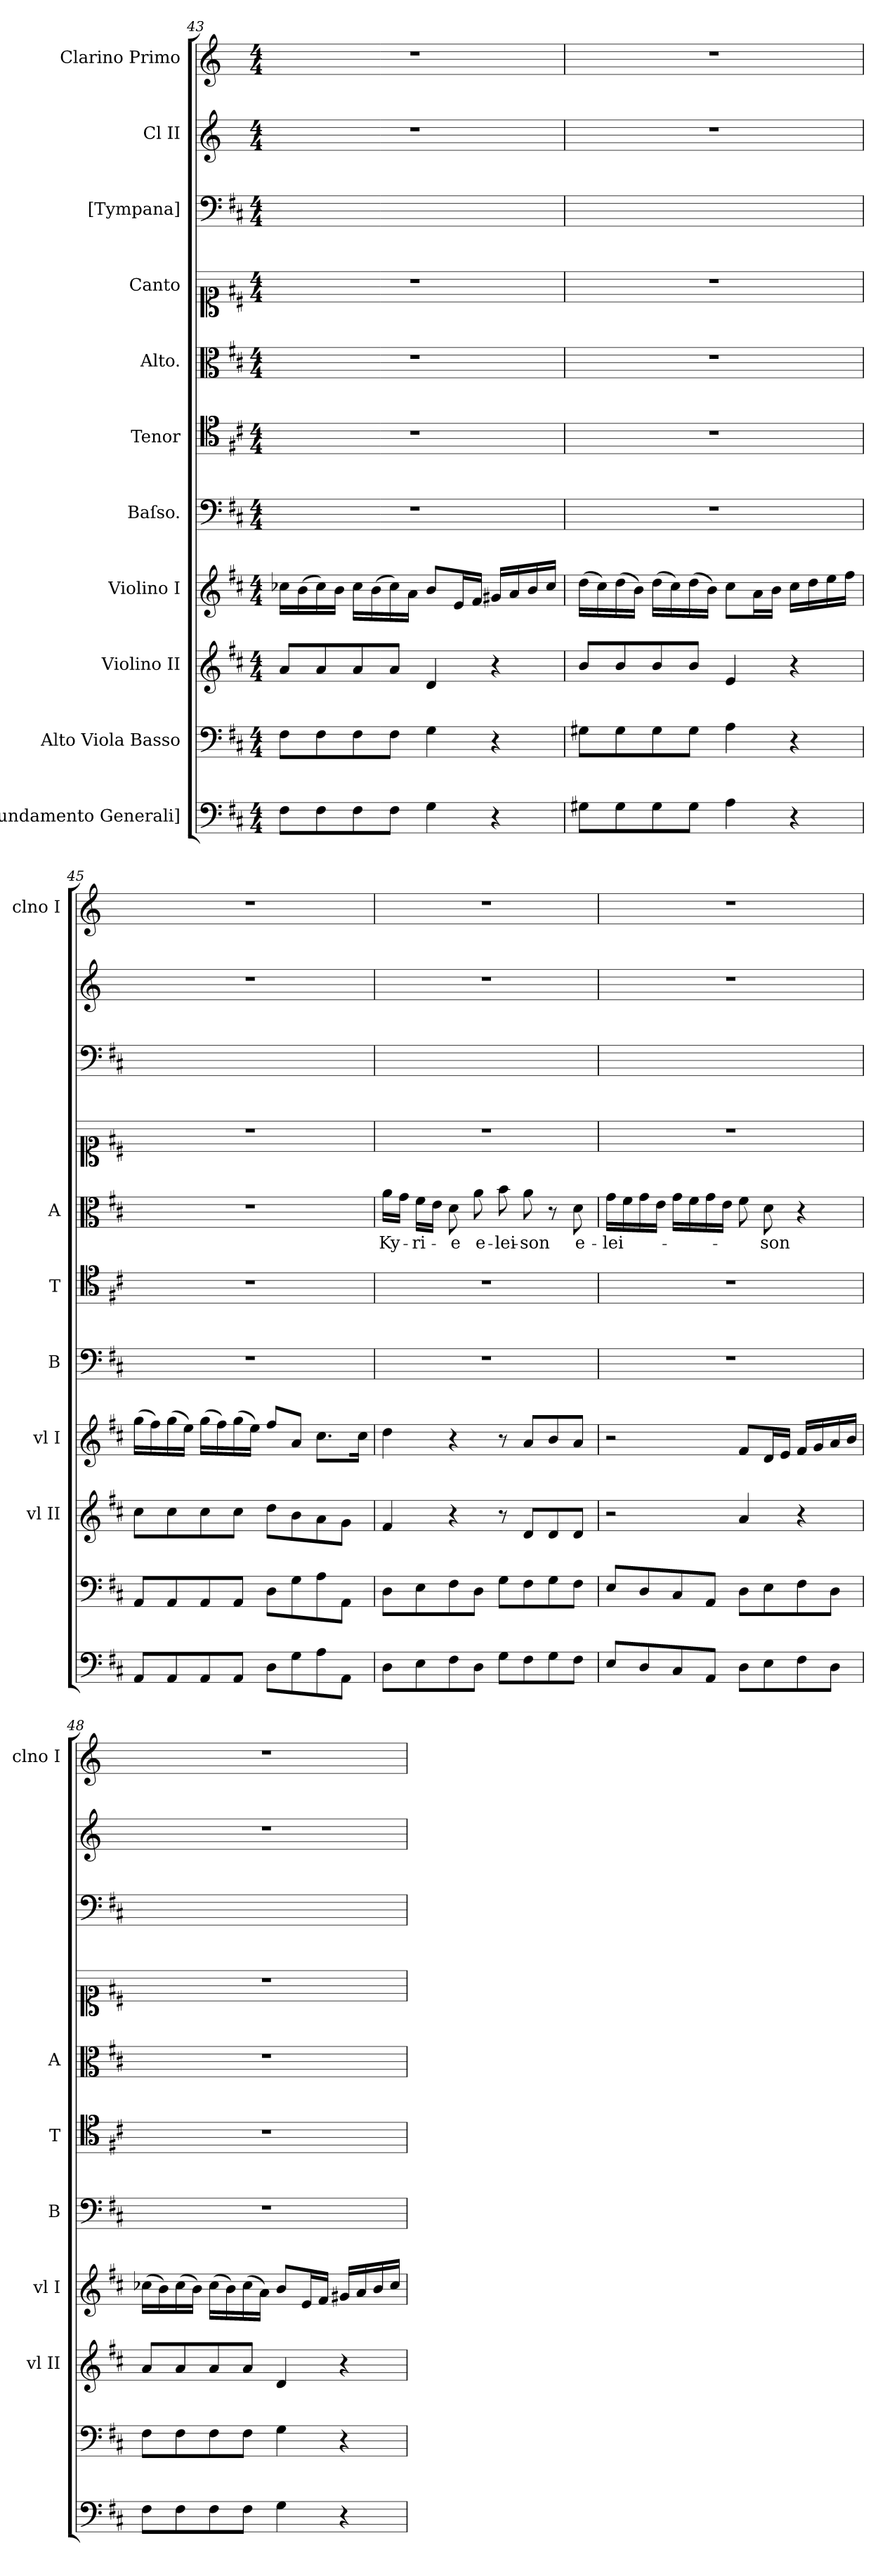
**kern	**kern	**kern	**kern	**kern	**kern	**kern	**text	**kern	**kern	**kern	**kern
*part11	*part10	*part9	*part8	*part7	*part6	*part5	*part5	*part4	*part3	*part2	*part1
*staff11	*staff10	*staff9	*staff8	*staff7	*staff6	*staff5	*staff5	*staff4	*staff3	*staff2	*staff1
*I"[Fundamento Generali]	*I"Alto Viola Basso	*I"Violino II	*I"Violino I	*I"Baſso.	*I"Tenor	*I"Alto.	*	*I"Canto	*I"[Tympana]	*I"Cl II	*I"Clarino Primo
*	*	*I'vl II	*I'vl I	*I'B	*I'T	*I'A	*	*	*	*	*I'clno I
*clefF4	*clefF4	*clefG2	*clefG2	*clefF4	*clefC4	*clefC3	*	*clefC1	*clefF4	*clefG2	*clefG2
*	*	*	*	*	*	*	*	*	*	*ITrd-1c-2	*ITrd-1c-2
*k[f#c#]	*k[f#c#]	*k[f#c#]	*k[f#c#]	*k[f#c#]	*k[f#c#]	*k[f#c#]	*	*k[f#c#]	*k[f#c#]	*k[f#c#]	*k[f#c#]
*M4/4	*M4/4	*M4/4	*M4/4	*M4/4	*M4/4	*M4/4	*	*M4/4	*M4/4	*M4/4	*M4/4
=43	=43	=43	=43	=43	=43	=43	=43	=43	=43	=43	=43
8F#\L	8F#\L	8a/L	16cc-X\LL	1r	1r	1r	.	1r	1ryy	1r	1r
.	.	.	(16b\	.	.	.	.	.	.	.	.
8F#\	8F#\	8a/	16cc-\)	.	.	.	.	.	.	.	.
.	.	.	16b\JJ	.	.	.	.	.	.	.	.
8F#\	8F#\	8a/	16cc-\LL	.	.	.	.	.	.	.	.
.	.	.	(16b\	.	.	.	.	.	.	.	.
8F#\J	8F#\J	8a/J	16cc-\)	.	.	.	.	.	.	.	.
.	.	.	16a\JJ	.	.	.	.	.	.	.	.
4G\	4G\	4d/	8b/L	.	.	.	.	.	.	.	.
.	.	.	16e/L	.	.	.	.	.	.	.	.
.	.	.	16f#/JJ	.	.	.	.	.	.	.	.
4r	4r	4r	16g#X/LL	.	.	.	.	.	.	.	.
.	.	.	16a/	.	.	.	.	.	.	.	.
.	.	.	16b/	.	.	.	.	.	.	.	.
.	.	.	16cc-/JJ	.	.	.	.	.	.	.	.
=44	=44	=44	=44	=44	=44	=44	=44	=44	=44	=44	=44
8G#X\L	8G#X\L	8b/L	(16dd\LL	1r	1r	1r	.	1r	1ryy	1r	1r
.	.	.	16cc#\)	.	.	.	.	.	.	.	.
8G#\	8G#\	8b/	(16dd\	.	.	.	.	.	.	.	.
.	.	.	16b\JJ)	.	.	.	.	.	.	.	.
8G#\	8G#\	8b/	(16dd\LL	.	.	.	.	.	.	.	.
.	.	.	16cc#\)	.	.	.	.	.	.	.	.
8G#\J	8G#\J	8b/J	(16dd\	.	.	.	.	.	.	.	.
.	.	.	16b\JJ)	.	.	.	.	.	.	.	.
4A\	4A\	4e/	8cc#\L	.	.	.	.	.	.	.	.
.	.	.	16a\L	.	.	.	.	.	.	.	.
.	.	.	16b\JJ	.	.	.	.	.	.	.	.
4r	4r	4r	16cc#\LL	.	.	.	.	.	.	.	.
.	.	.	16dd\	.	.	.	.	.	.	.	.
.	.	.	16ee\	.	.	.	.	.	.	.	.
.	.	.	16ff#\JJ	.	.	.	.	.	.	.	.
=45	=45	=45	=45	=45	=45	=45	=45	=45	=45	=45	=45
8AA/L	8AA/L	8cc#\L	(16gg\LL	1r	1r	1r	.	1r	1ryy	1r	1r
.	.	.	16ff#\)	.	.	.	.	.	.	.	.
8AA/	8AA/	8cc#\	(16gg\	.	.	.	.	.	.	.	.
.	.	.	16ee\JJ)	.	.	.	.	.	.	.	.
8AA/	8AA/	8cc#\	(16gg\LL	.	.	.	.	.	.	.	.
.	.	.	16ff#\)	.	.	.	.	.	.	.	.
8AA/J	8AA/J	8cc#\J	(16gg\	.	.	.	.	.	.	.	.
.	.	.	16ee\JJ)	.	.	.	.	.	.	.	.
8D\L	8D\L	8dd\L	8ff#\L	.	.	.	.	.	.	.	.
8G\	8G\	8b\	8a/J	.	.	.	.	.	.	.	.
8A\	8A\	8a\	8.cc#\L	.	.	.	.	.	.	.	.
8AA/J	8AA/J	8g\J	.	.	.	.	.	.	.	.	.
.	.	.	16cc#\Jk	.	.	.	.	.	.	.	.
=46	=46	=46	=46	=46	=46	=46	=46	=46	=46	=46	=46
8D\L	8D\L	4f#/	4dd\	1r	1r	16a\LL	Ky-	1r	1ryy	1r	1r
.	.	.	.	.	.	16g\JJ	.	.	.	.	.
8E\	8E\	.	.	.	.	16f#\LL	-ri-	.	.	.	.
.	.	.	.	.	.	16e\JJ	.	.	.	.	.
8F#\	8F#\	4r	4r	.	.	8d\	-e	.	.	.	.
8D\J	8D\J	.	.	.	.	8a\	e-	.	.	.	.
8G\L	8G\L	8r	8r	.	.	8b\	-lei-	.	.	.	.
8F#\	8F#\	8d/L	8a/L	.	.	8a\	-son	.	.	.	.
8G\	8G\	8d/	8b/	.	.	8r	.	.	.	.	.
8F#\J	8F#\J	8d/J	8a/J	.	.	8d\	e-	.	.	.	.
=47	=47	=47	=47	=47	=47	=47	=47	=47	=47	=47	=47
8E/L	8E/L	2r	2r	1r	1r	16g\LL	-lei-	1r	1ryy	1r	1r
.	.	.	.	.	.	16f#\	.	.	.	.	.
8D/	8D/	.	.	.	.	16g\	.	.	.	.	.
.	.	.	.	.	.	16e\JJ	.	.	.	.	.
8C#/	8C#/	.	.	.	.	16g\LL	.	.	.	.	.
.	.	.	.	.	.	16f#\	.	.	.	.	.
8AA/J	8AA/J	.	.	.	.	16g\	.	.	.	.	.
.	.	.	.	.	.	16e\JJ	.	.	.	.	.
8D\L	8D\L	4a/	8f#/L	.	.	8f#\	.	.	.	.	.
8E\	8E\	.	16d/L	.	.	8d\	-son	.	.	.	.
.	.	.	16e/JJ	.	.	.	.	.	.	.	.
8F#\	8F#\	4r	16f#/LL	.	.	4r	.	.	.	.	.
.	.	.	16g/	.	.	.	.	.	.	.	.
8D\J	8D\J	.	16a/	.	.	.	.	.	.	.	.
.	.	.	16b/JJ	.	.	.	.	.	.	.	.
=48	=48	=48	=48	=48	=48	=48	=48	=48	=48	=48	=48
8F#\L	8F#\L	8a/L	(16cc-X\LL	1r	1r	1r	.	1r	1ryy	1r	1r
.	.	.	16b\)	.	.	.	.	.	.	.	.
8F#\	8F#\	8a/	(16cc-\	.	.	.	.	.	.	.	.
.	.	.	16b\JJ)	.	.	.	.	.	.	.	.
8F#\	8F#\	8a/	(16cc-\LL	.	.	.	.	.	.	.	.
.	.	.	16b\)	.	.	.	.	.	.	.	.
8F#\J	8F#\J	8a/J	(16cc-\	.	.	.	.	.	.	.	.
.	.	.	16a\JJ)	.	.	.	.	.	.	.	.
4G\	4G\	4d/	8b/L	.	.	.	.	.	.	.	.
.	.	.	16e/L	.	.	.	.	.	.	.	.
.	.	.	16f#/JJ	.	.	.	.	.	.	.	.
4r	4r	4r	16g#X/LL	.	.	.	.	.	.	.	.
.	.	.	16a/	.	.	.	.	.	.	.	.
.	.	.	16b/	.	.	.	.	.	.	.	.
.	.	.	16cc-/JJ	.	.	.	.	.	.	.	.
=	=	=	=	=	=	=	=	=	=	=	=
*-	*-	*-	*-	*-	*-	*-	*-	*-	*-	*-	*-
